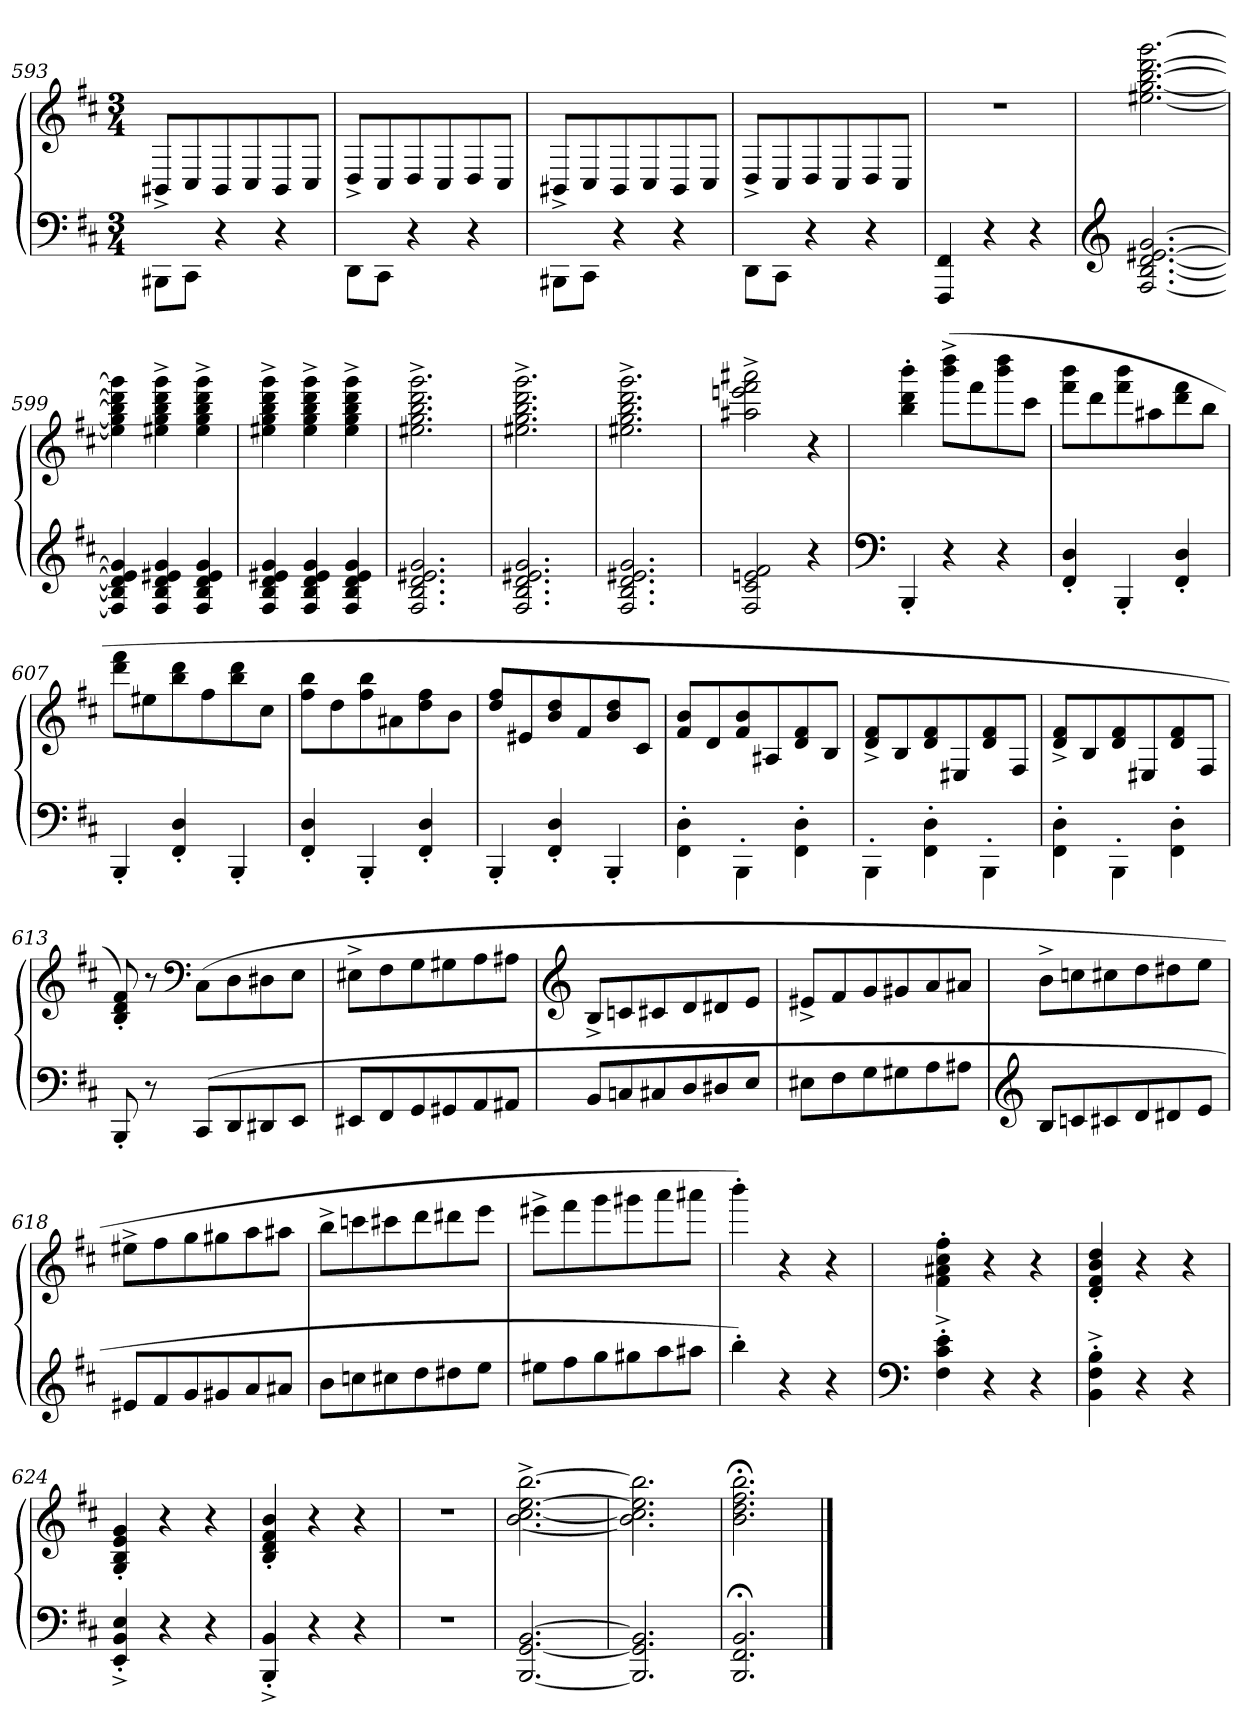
**kern	**kern
*part1	*part1
*staff2	*staff1
*clefF4	*clefG2
*k[f#c#]	*k[f#c#]
*M3/4	*M3/4
=593	=593
8BBB#X\L	8BB#X^/L
8CC#\J	8C#/
4r	8BB#/
.	8C#/
4r	8BB#/
.	8C#/J
=594	=594
8DD\L	8D^/L
8CC#\J	8C#/
4r	8D/
.	8C#/
4r	8D/
.	8C#/J
=595	=595
8BBB#X\L	8BB#X^/L
8CC#\J	8C#/
4r	8BB#/
.	8C#/
4r	8BB#/
.	8C#/J
=596	=596
8DD\L	8D^/L
8CC#\J	8C#/
4r	8D/
.	8C#/
4r	8D/
.	8C#/J
=597	=597
4FFF#/ 4FF#/	2.r
4r	.
4r	.
=598	=598
*clefG2	*
[2.F#/ [2.B/ [2.d/ [2.e#X/ [2.g/	[2.ee#X\ [2.gg\ [2.bb\ [2.ddd\ [2.ggg\
=599	=599
4F#]/ 4B]/ 4d]/ 4e#]/ 4g]/	4ee#]\ 4gg]\ 4bb]\ 4ddd]\ 4ggg]\
4F#/ 4B/ 4d/ 4e#X/ 4g/	4ee#X^\ 4gg^\ 4bb^\ 4ddd^\ 4ggg^\
4F#/ 4B/ 4d/ 4e#/ 4g/	4ee#^\ 4gg^\ 4bb^\ 4ddd^\ 4ggg^\
=600	=600
4F#/ 4B/ 4d/ 4e#X/ 4g/	4ee#X^\ 4gg^\ 4bb^\ 4ddd^\ 4ggg^\
4F#/ 4B/ 4d/ 4e#/ 4g/	4ee#^\ 4gg^\ 4bb^\ 4ddd^\ 4ggg^\
4F#/ 4B/ 4d/ 4e#/ 4g/	4ee#^\ 4gg^\ 4bb^\ 4ddd^\ 4ggg^\
=601	=601
2.F#/ 2.B/ 2.d/ 2.e#X/ 2.g/	2.ee#X^\ 2.gg^\ 2.bb^\ 2.ddd^\ 2.ggg^\
=602	=602
2.F#/ 2.B/ 2.d/ 2.e#X/ 2.g/	2.ee#X^\ 2.gg^\ 2.bb^\ 2.ddd^\ 2.ggg^\
=603	=603
2.F#/ 2.B/ 2.d/ 2.e#X/ 2.g/	2.ee#X^\ 2.gg^\ 2.bb^\ 2.ddd^\ 2.ggg^\
=604	=604
2F#/ 2c#/ 2en/ 2f#/	2aa#X^\ 2eeen^\ 2fff#^\ 2aaa#X^\
4r	4r
=605	=605
*clefF4	*
4BBB'/	4bb'\ 4ddd'\ 4bbb'\
4r	(8bbb^\ 8dddd^\L
.	8fff#\
4r	8bbb\ 8dddd\
.	8ccc#\J
=606	=606
4FF#'/ 4D'/	8fff#\ 8bbb\L
.	8ddd\
4BBB'/	8fff#\ 8bbb\
.	8aa#X\
4FF#'/ 4D'/	8ddd\ 8fff#\
.	8bb\J
=607	=607
4BBB'/	8ddd\ 8fff#\L
.	8ee#X\
4FF#'/ 4D'/	8bb\ 8ddd\
.	8ff#\
4BBB'/	8bb\ 8ddd\
.	8cc#\J
=608	=608
4FF#'/ 4D'/	8ff#\ 8bb\L
.	8dd\
4BBB'/	8ff#\ 8bb\
.	8a#X\
4FF#'/ 4D'/	8dd\ 8ff#\
.	8b\J
=609	=609
4BBB'/	8dd/ 8ff#/L
.	8e#X/
4FF#'/ 4D'/	8b/ 8dd/
.	8f#/
4BBB'/	8b/ 8dd/
.	8c#/J
=610	=610
4FF#'\ 4D'\	8f#/ 8b/L
.	8d/
4BBB'\	8f#/ 8b/
.	8A#X/
4FF#'\ 4D'\	8d/ 8f#/
.	8B/J
=611	=611
4BBB'\	8d^/ 8f#^/L
.	8B/
4FF#'\ 4D'\	8d/ 8f#/
.	8E#X/
4BBB'\	8d/ 8f#/
.	8F#/J
=612	=612
4FF#'\ 4D'\	8d^/ 8f#^/L
.	8B/
4BBB'\	8d/ 8f#/
.	8E#X/
4FF#'\ 4D'\	8d/ 8f#/
.	8F#/J
=613	=613
8BBB'/	8B'/ 8d'/ 8f#'/)
8r	8r
*	*clefF4
(8CC#/L	(8C#\L
8DD/	8D\
8DD#X/	8D#X\
8EE/J	8E\J
=614	=614
8EE#X/L	8E#X^\L
8FF#/	8F#\
8GG/	8G\
8GG#X/	8G#X\
8AA/	8A\
8AA#X/J	8A#X\J
=615	=615
*	*clefG2
8BB/L	8B^/L
8Cn/	8cn/
8C#X/	8c#X/
8D/	8d/
8D#X/	8d#X/
8E/J	8e/J
=616	=616
8E#X\L	8e#X^/L
8F#\	8f#/
8G\	8g/
8G#X\	8g#X/
8A\	8a/
8A#X\J	8a#X/J
=617	=617
*clefG2	*
8B/L	8b^\L
8cn/	8ccn\
8c#X/	8cc#X\
8d/	8dd\
8d#X/	8dd#X\
8e/J	8ee\J
=618	=618
8e#X/L	8ee#X^\L
8f#/	8ff#\
8g/	8gg\
8g#X/	8gg#X\
8a/	8aa\
8a#X/J	8aa#X\J
=619	=619
8b\L	8bb^\L
8ccn\	8cccn\
8cc#X\	8ccc#X\
8dd\	8ddd\
8dd#X\	8ddd#X\
8ee\J	8eee\J
=620	=620
8ee#X\L	8eee#X^\L
8ff#\	8fff#\
8gg\	8ggg\
8gg#X\	8ggg#X\
8aa\	8aaa\
8aa#X\J	8aaa#X\J
=621	=621
4bb'\)	4bbb'\)
4r	4r
4r	4r
=622	=622
*clefF4	*
4F#'^\ 4c#'^\ 4e'^\	4f#'\ 4a#X'\ 4cc#'\ 4ff#'\
4r	4r
4r	4r
=623	=623
4BB'^\ 4F#'^\ 4B'^\	4d'/ 4f#'/ 4b'/ 4dd'/
4r	4r
4r	4r
=624	=624
4EE'^/ 4BB'^/ 4E'^/	4G'/ 4B'/ 4e'/ 4g'/
4r	4r
4r	4r
=625	=625
4BBB'^/ 4BB'^/	4B'/ 4d'/ 4f#'/ 4b'/
4r	4r
4r	4r
=626	=626
2.r	2.r
=627	=627
[2.BBB/ [2.GG/ [2.BB/	[2.b^\ [2.cc#^\ [2.ee^\ [2.bb^\
=628	=628
2.BBB]/ 2.GG]/ 2.BB]/	2.b]\ 2.cc#]\ 2.ee]\ 2.bb]\
=629	=629
2.BBB;</ 2.FF#;</ 2.BB;</	2.b;<\ 2.dd;<\ 2.ff#;<\ 2.bb;<\
==	==
*-	*-
